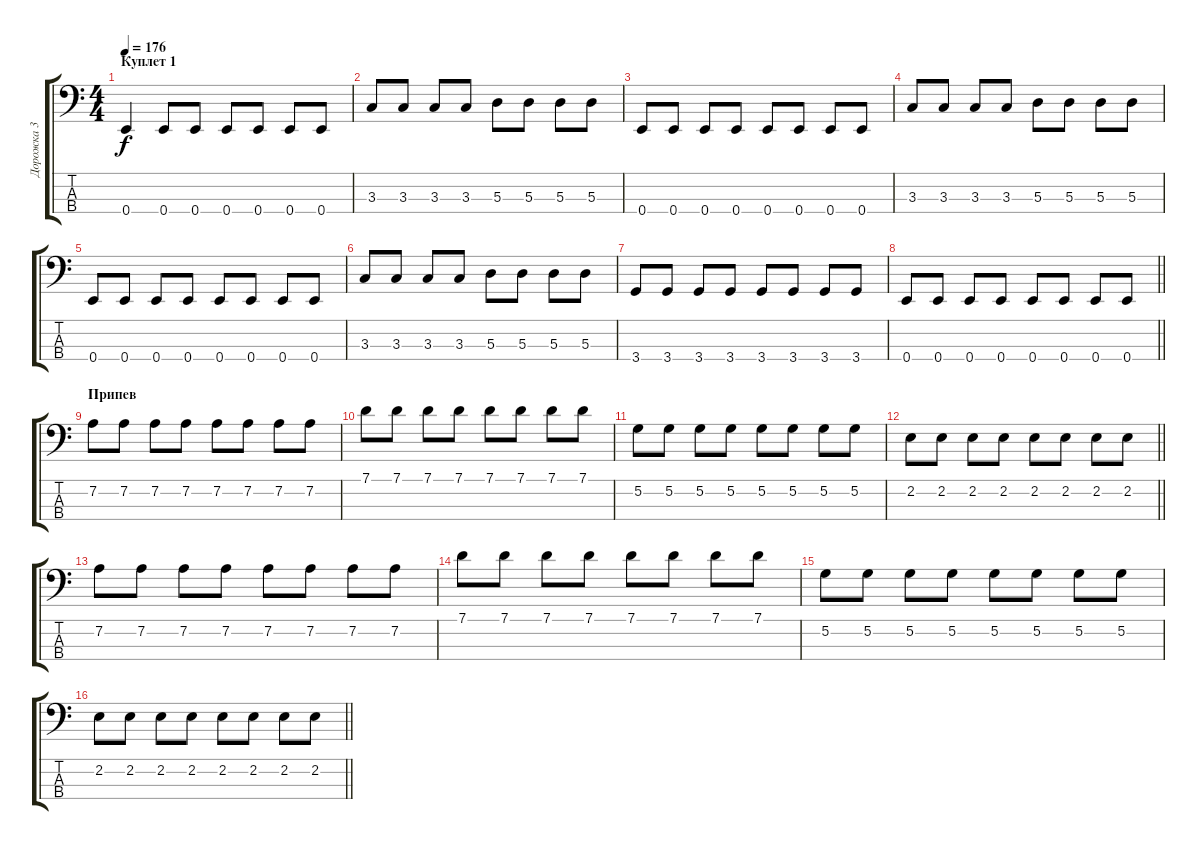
\track ("Дорожка 3" "Дорожка 3") {instrument electricbassfinger}
\staff {score tabs}
\tuning (G2 D2 A1 E1) {hide}
\ts (4 4)
\section ("" "Куплет 1")
\tempo 176
\clef f4
\ks c
0.4.4{dy f} 0.4.8 0.4.8 0.4.8 0.4.8 0.4.8 0.4.8 |
3.3.8 3.3.8 3.3.8 3.3.8 5.3.8 5.3.8 5.3.8 5.3.8 |
0.4.8 0.4.8 0.4.8 0.4.8 0.4.8 0.4.8 0.4.8 0.4.8 |
3.3.8 3.3.8 3.3.8 3.3.8 5.3.8 5.3.8 5.3.8 5.3.8 |
0.4.8 0.4.8 0.4.8 0.4.8 0.4.8 0.4.8 0.4.8 0.4.8 |
3.3.8 3.3.8 3.3.8 3.3.8 5.3.8 5.3.8 5.3.8 5.3.8 |
3.4.8 3.4.8 3.4.8 3.4.8 3.4.8 3.4.8 3.4.8 3.4.8 |
\barLineRight lightlight
0.4.8 0.4.8 0.4.8 0.4.8 0.4.8 0.4.8 0.4.8 0.4.8 |
\section ("" "Припев")
7.2.8 7.2.8 7.2.8 7.2.8 7.2.8 7.2.8 7.2.8 7.2.8 |
7.1.8 7.1.8 7.1.8 7.1.8 7.1.8 7.1.8 7.1.8 7.1.8 |
5.2.8 5.2.8 5.2.8 5.2.8 5.2.8 5.2.8 5.2.8 5.2.8 |
\barLineRight lightlight
2.2.8 2.2.8 2.2.8 2.2.8 2.2.8 2.2.8 2.2.8 2.2.8 |
7.2.8 7.2.8 7.2.8 7.2.8 7.2.8 7.2.8 7.2.8 7.2.8 |
7.1.8 7.1.8 7.1.8 7.1.8 7.1.8 7.1.8 7.1.8 7.1.8 |
5.2.8 5.2.8 5.2.8 5.2.8 5.2.8 5.2.8 5.2.8 5.2.8 |
\barLineRight lightlight
2.2.8 2.2.8 2.2.8 2.2.8 2.2.8 2.2.8 2.2.8 2.2.8
